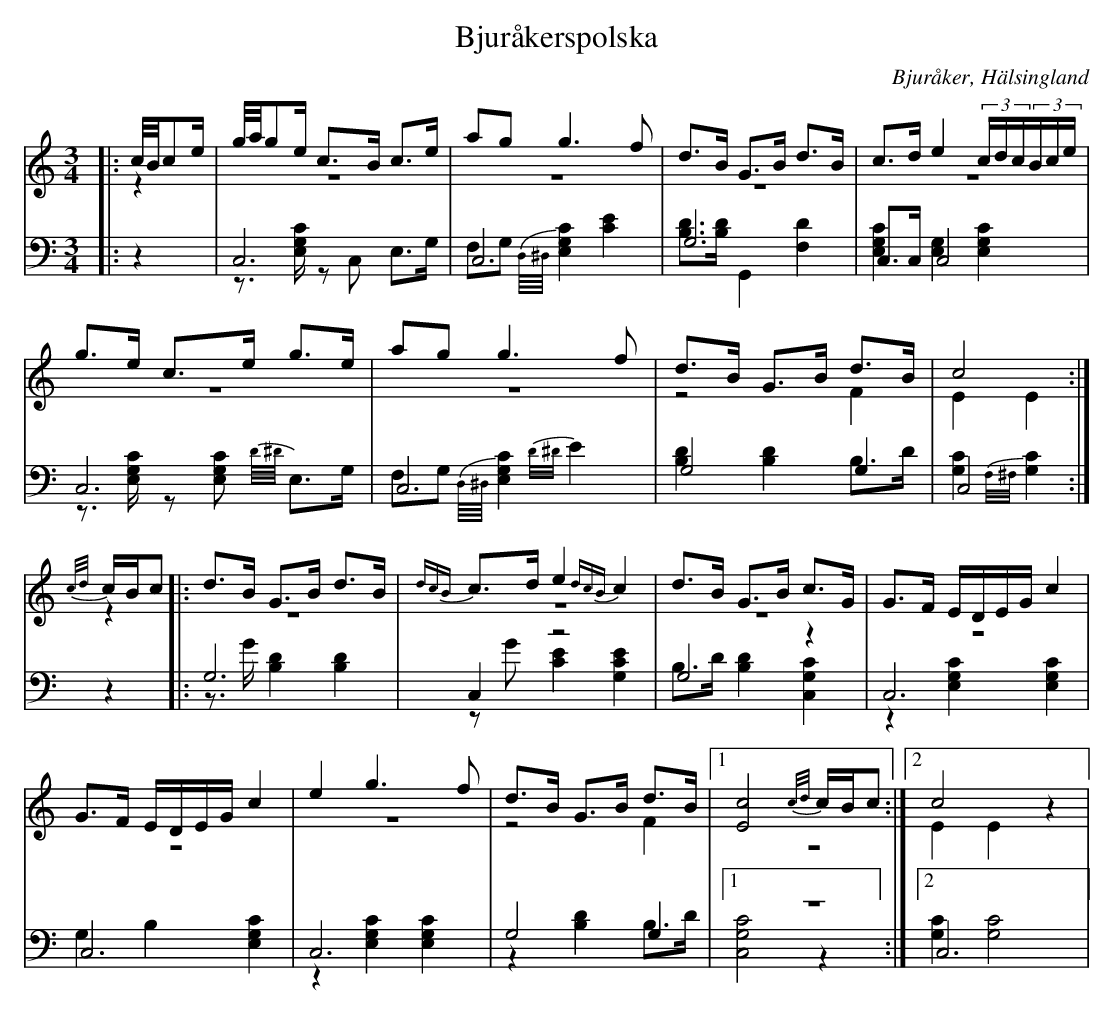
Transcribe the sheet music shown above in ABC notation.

X:1
T: Bjuråkerspolska
O: Bjuråker, Hälsingland
M: 3/4
L: 1/8
K: C
V:1
V:2 merge
V:3
V:4 merge
V:1
|:c//B//ce/|g//a//ge/ c>B c>e|ag g3 f|d>B G>B d>B|c>d e2 (3c/d/c/(3B/c/e/|
g>e c>e g>e|ag g3 f|d>B G>B d>B|c4:|
{c/d/}c/B/c |:d>B G>B d>B|{dcB}c>d e2 {dcB}c2|d>B G>B c>G|G>F E/D/E/G/ c2|
G>F E/D/E/G/ c2|e2 g3 f|d>B G>B d>B|1 [E4c4] {c/d/}c/B/c:|2 c4 z2|
V:2
|:z2|z6|z6|z6|z6|
z6|z6|z4 F2|E2 E2:|
z2|:z6|z6|z6|z6|
 z6|z6|z4 F2|1 z6:|2 E2 E2 z2|
V:3 clef=bass
|:z2|C,6|C,6|G,6|C,>C, C,4|
C,6|C,6|G,4 G,2|C,4:|
z2|:G,6|C,2 z4|G,4 z2|C,6|
 C,6|C,6|G,4 G,2|1 z6:|2 C,6|
V:4 clef=bass
|:z2|z>[E,G,C] zC, E,>G,|F,G, {D,//^D,//}[E,2G,2C2] [E2C2]|[B,D]>[B,D] G,,2 [F,2D2]|[E,2G,2C2] [E,2G,2] [E,2G,2C2]|
z>[E,G,C] z[E,G,C] {D//^D//}E,>G,|F,G, {D,//^D,//}[E,2G,2C2] {D/^D/}E2|[B,2D2] [B,2D2] B,>D|[G,2C2] {F,/^F,/}[G,2C2]:|
z2|:z>G [B,2D2] [B,2D2]|zG [C2E2] [G,2C2E2]|B,>D[B,2D2] [C,2G,2C2]|z2 [E,2G,2C2] [E,2G,2C2]|
G,2 B,2 [E,2G,2C2]|z2 [E,2G,2C2] [E,2G,2C2]|z2 [B,2D2] B,>D|1 [C,4G,4C4] z2:|2 [G,2C2] [G,4C4]|
